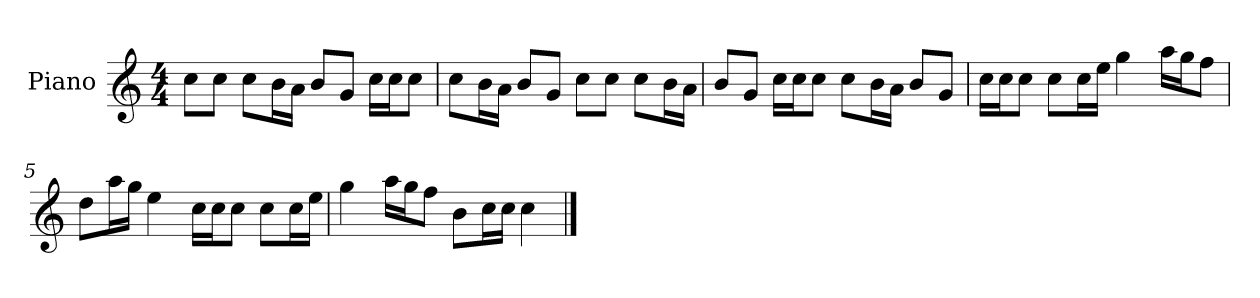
**kern
*part1
*staff1
*I"Piano
*I'P-no
*clefG2
*k[]
*M4/4
*MM90
=1
8cc\L
8cc\J
8cc\L
16b\L
16a\JJ
8b/L
8g/J
16cc\LL
16cc\J
8cc\J
=2
8cc\L
16b\L
16a\JJ
8b/L
8g/J
8cc\L
8cc\J
8cc\L
16b\L
16a\JJ
=3
8b/L
8g/J
16cc\LL
16cc\J
8cc\J
8cc\L
16b\L
16a\JJ
8b/L
8g/J
=4
16cc\LL
16cc\J
8cc\J
8cc\L
16cc\L
16ee\JJ
4gg\
16aa\LL
16gg\J
8ff\J
!!LO:LB:g=z
=5
8dd\L
16aa\L
16gg\JJ
4ee\
16cc\LL
16cc\J
8cc\J
8cc\L
16cc\L
16ee\JJ
=6
4gg\
16aa\LL
16gg\J
8ff\J
8b\L
16cc\L
16cc\JJ
4cc\
==
*-
